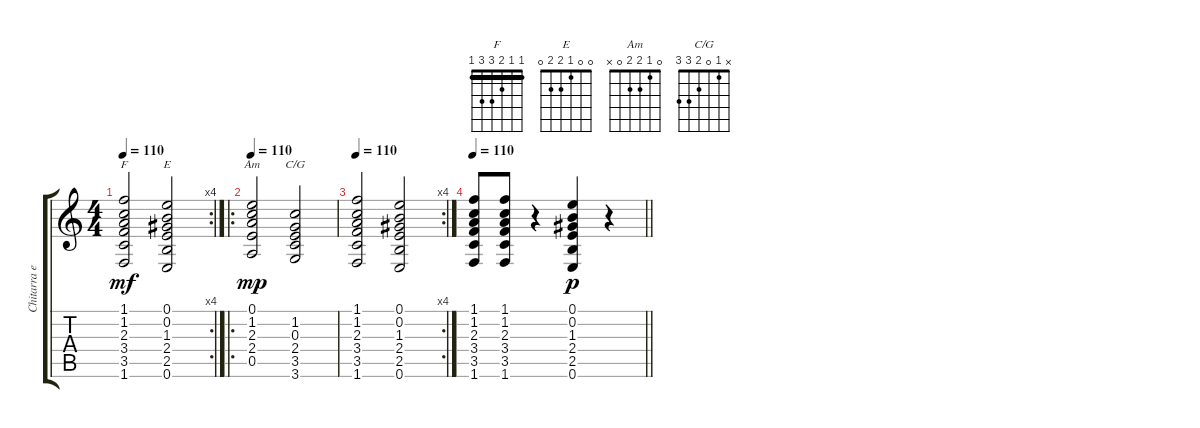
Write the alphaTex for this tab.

\track ("Chitarra elettrica" "Chitarra e") {instrument overdrivenguitar}
\staff {score tabs}
\tuning (E4 B3 G3 D3 A2 E2) {hide}
\chord ("F" 1 1 2 3 3 1) {barre 1}
\chord ("E" 0 0 1 2 2 0)
\chord ("Am" 0 1 2 2 0 x)
\chord ("C/G" x 1 0 2 3 3)
\rc 4
\ts (4 4)
\tempo 110
\clef g2
\ks c
(1.1 1.2 2.3 3.4 3.5 1.6).2{ch "F" dy mf} (0.1 0.2 1.3 2.4 2.5 0.6).2{ch "E"} |
\ro
\tempo 110
(0.1 1.2 2.3 2.4 0.5).2{ch "Am" dy mp} (1.2 0.3 2.4 3.5 3.6).2{ch "C/G"} |
\rc 4
\tempo 110
(1.1 1.2 2.3 3.4 3.5 1.6).2 (0.1 0.2 1.3 2.4 2.5 0.6).2 |
\tempo 110
\barLineRight lightlight
(1.1 1.2 2.3 3.4 3.5 1.6).8 (1.1 1.2 2.3 3.4 3.5 1.6).8 r.4 (0.1 0.2 1.3 2.4 2.5 0.6).4{dy p} r.4
